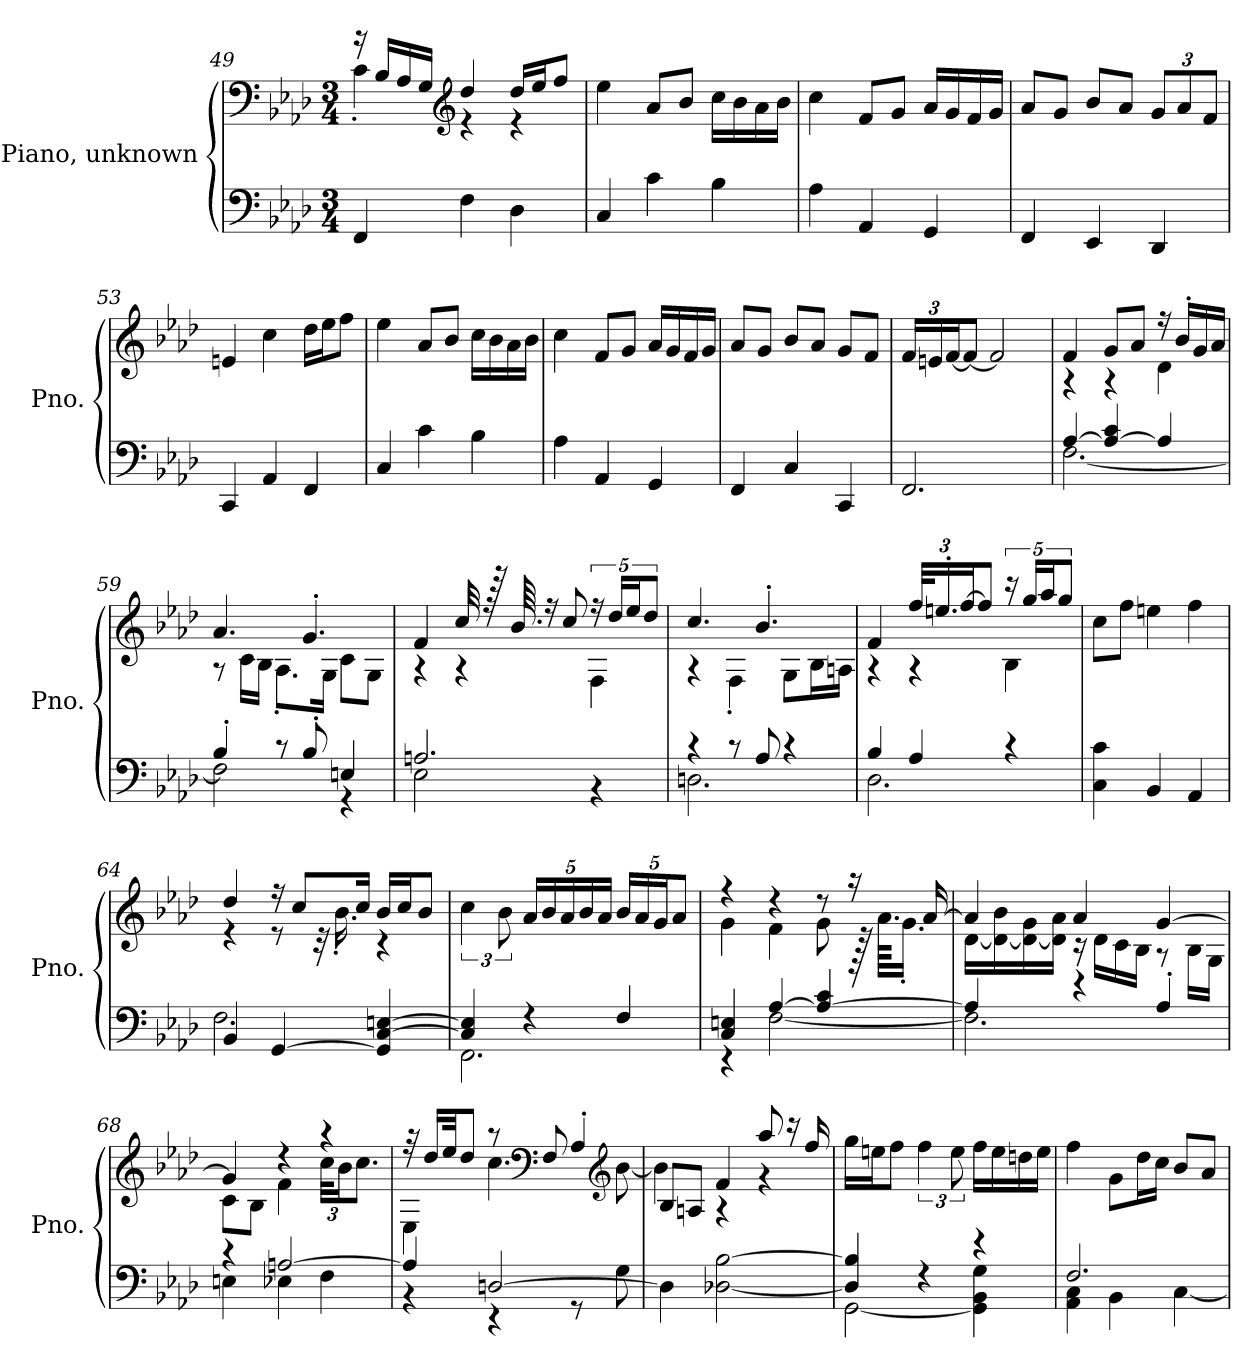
**kern	**kern
*part1	*part1
*staff2	*staff1
*I"Piano, unknown	*
*I'Pno.	*
!!LO:LB:g=z
*clefF4	*clefF4
*k[b-e-a-d-]	*k[b-e-a-d-]
*M3/4	*M3/4
=49	=49
*	*^
4FF/	16r	4c'\
.	16B-/LL	.
.	16A-/	.
.	16G/JJ	.
*	*clefG2	*
4F\	4dd-/	4r
4D-\	16dd-/LL	4r
.	16ee-/J	.
.	8ff/J	.
*	*v	*v
=50	=50
4C/	4ee-\
4c\	8a-/L
.	8b-/J
4B-\	16cc\LL
.	16b-\
.	16a-\
.	16b-\JJ
=51	=51
4A-\	4cc\
4AA-/	8f/L
.	8g/J
4GG/	16a-/LL
.	16g/
.	16f/
.	16g/JJ
=52	=52
4FF/	8a-/L
.	8g/J
4EE-/	8b-/L
.	8a-/J
*	*Xbrackettup
4DD-/	12g/L
.	12a-/
.	12f/J
=53	=53
4CC/	4en/
4AA-/	4cc\
4FF/	16dd-\LL
.	16ee-\J
.	8ff\J
!!LO:LB:g=z
=54	=54
4C/	4ee-\
4c\	8a-/L
.	8b-/J
4B-\	16cc\LL
.	16b-\
.	16a-\
.	16b-\JJ
=55	=55
4A-\	4cc\
4AA-/	8f/L
.	8g/J
4GG/	16a-/LL
.	16g/
.	16f/
.	16g/JJ
=56	=56
4FF/	8a-/L
.	8g/J
4C/	8b-/L
.	8a-/J
4CC/	8g/L
.	8f/J
=57	=57
2.FF/	24f/LL
.	24en/
.	[24f/J
.	8f/J_
.	2f/]
=58	=58
*^	*^
[4A-/	[2.F\	4f/	4r
4A-/_ 4c/	.	8g/L	4r
.	.	8a-/J	.
4A-/]	.	16r	4d-\
.	.	16b-'/LL	.
.	.	16g/	.
.	.	16a-/JJ	.
!!LO:PB:g=z	!!
=59	=59	=59	=59
4B-'/	2F\]	4.a-/	8r
.	.	.	16c\LL
.	.	.	16B-\JJ
8r	.	.	8.A-'\L
8B-'/	.	4.g'/	.
.	.	.	16G\Jk
4En/	4r	.	8c\L
.	.	.	8G\J
=60	=60	=60	=60
2.An/	2E-\	4f/	4r
.	.	32cc/	4r
.	.	128r	.
.	.	64.b-/	.
.	.	16r	.
.	.	8cc/	.
*	*	*brackettup	*
.	4r	20r	4F\
.	.	20dd-/LL	.
.	.	20ee-/J	.
.	.	10dd-/J	.
=61	=61	=61	=61
4r	2.Dn\	4.cc/	4r
8r	.	.	4F'\
8A-/	.	4.b-'/	.
4r	.	.	8G\L
.	.	.	16B-\L
.	.	.	16An\JJ
!!LO:LB:g=z	!!
=62	=62	=62	=62
4B-/	2.D-\	4f/	4r
*	*	*Xbrackettup	*
4A-/	.	48ff/KLL	4r
.	.	24.een'/	.
.	.	[24ff/J	.
.	.	8ff/J]	.
*	*	*brackettup	*
4r	.	20r	4B-\
.	.	20gg/LL	.
.	.	20aa-/J	.
.	.	10gg/J	.
*v	*v	*	*
*	*v	*v
=63	=63
4C\ 4c\	8cc\L
.	8ff\J
4BB-/	4een\
4AA-/	4ff\
=64	=64
*^	*^
4BB-/	2.F\	4dd-/	4r
[4GG/	.	16r	8r
.	.	8cc/L	.
.	.	.	32r
.	.	.	16.b-'\
.	.	16cc/Jk	.
4GG/] [4C/ [4En/	.	16b-/LL	4r
.	.	16cc/J	.
.	.	8b-/J	.
*	*	*v	*v
=65	=65	=65
4C/] 4E/]	2.FF\	6cc\
.	.	12b-\
*	*	*Xbrackettup
4r	.	20a-/LL
.	.	20b-/
.	.	20a-/
.	.	20b-/
.	.	20a-/JJ
4F/	.	20b-/LL
.	.	20a-/
.	.	20g/J
.	.	10a-/J
!!LO:LB:g=z
=66	=66	=66
*	*	*^
4C/ 4En/	4r	4r	4g\
[4A-/	[2F\	4r	4f\
4A-/_ 4c/	.	8r	8g\
.	.	16r	128r
.	.	.	64.a-\KKLL
.	.	.	16.g'\JJ
.	.	[16a-/	.
=67	=67	=67	=67
4A-/]	2.F\]	4a-/]	[16d-\LL
.	.	.	16d-\_ 16b-\
.	.	.	16d-\_ 16g\
.	.	.	16d-\] 16a-\JJ
4r	.	4a-/	16r
.	.	.	16d-\LL
.	.	.	16c\
.	.	.	16B-\JJ
4A-'/	.	[4g/	8r
.	.	.	16B-\LL
.	.	.	16G\JJ
=68	=68	=68	=68
4r	4En\	4g/]	8c\L
.	.	.	8B-\J
[2An/	4E-X\	4r	4f\
.	4F\	4r	48cc\KLL
.	.	.	24b-\J
.	.	.	8.cc\J
!!LO:LB:g=z	!!
=69	=69	=69	=69
4A/]	4r	32r	4E-\
.	.	16dd-/LL	.
.	.	32ee-/JK	.
.	.	8dd-/J	.
[2Dn/	4r	8r	4.cc\
*	*	*clefF4	*
.	.	8F/	.
.	8r	4A-'/	.
*	*	*clefG2	*
.	8G\	.	[8b-\
*v	*v	*	*
=70	=70	=70
4D\]	8B-/L	4b-\]
.	8An/J	.
[2D-X\ [2B-\	4f/	4r
.	8aa-/	4r
.	16r	.
.	16ff/	.
*	*v	*v
=71	=71
*^	*
4D-/] 4B-/]	[2GG\	16gg\LL
.	.	16een\J
.	.	8ff\J
*	*	*brackettup
4r	.	6ff\
.	.	12ee\
4r	4GG\] 4BB-\ 4G\	16ff\LL
.	.	16ee\
.	.	16ddn\
.	.	16ee\JJ
=72	=72	=72
2.F/	4AA-\ 4C\	4ff\
.	4BB-\	8g\L
.	.	16dd-\L
.	.	16cc\JJ
.	[4C\	8b-/L
.	.	8a-/J
*v	*v	*
=	=
*-	*-
